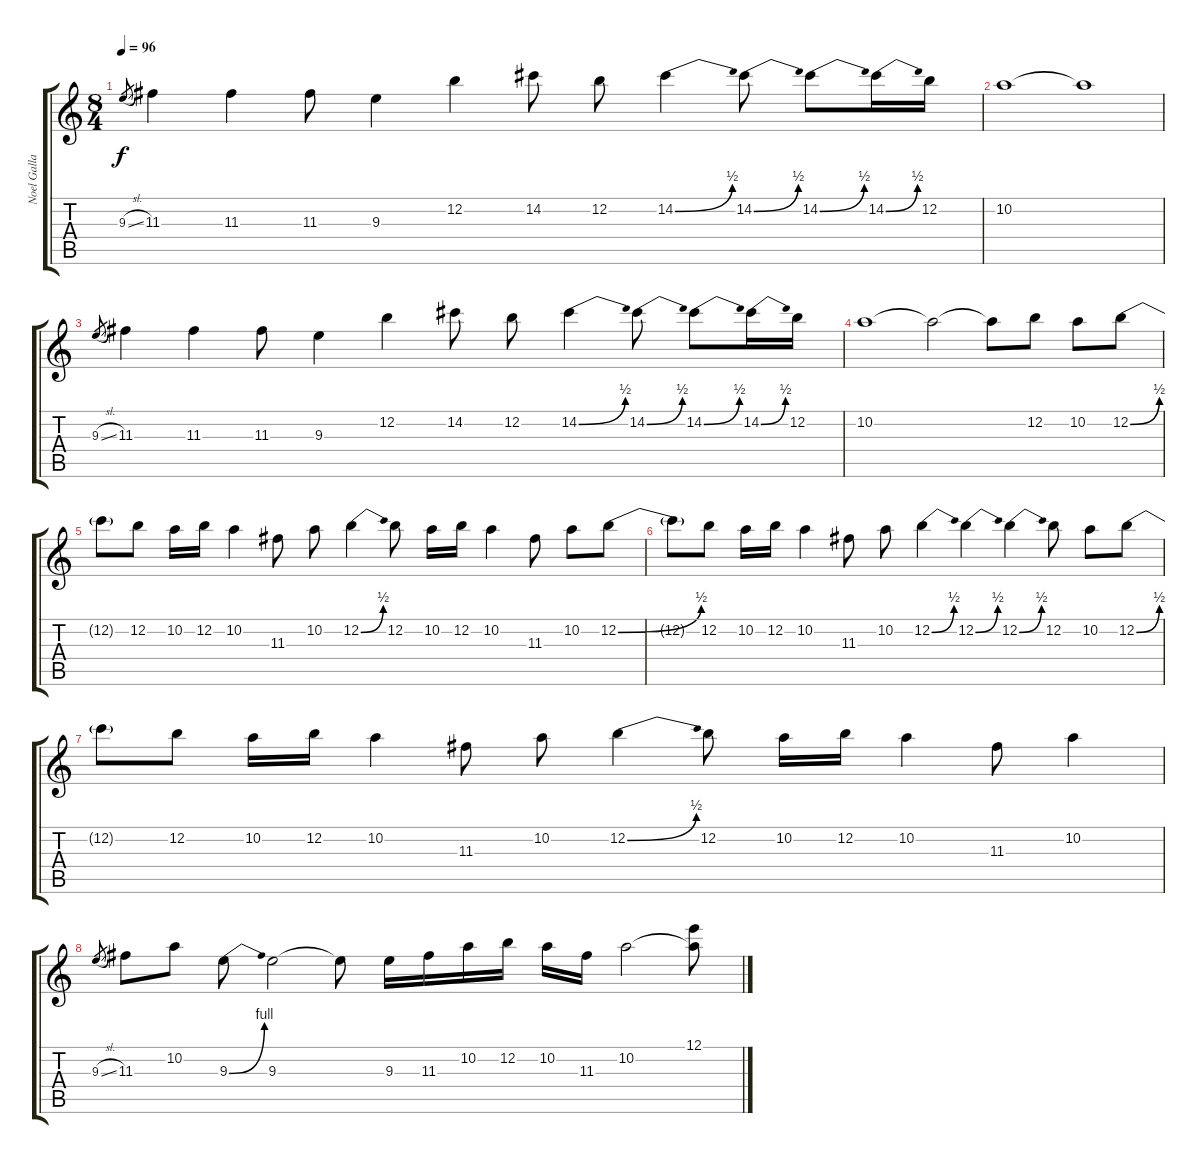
\track ("Noel Gallagher" "Noel Galla") {instrument distortionguitar}
\staff {score tabs}
\tuning (E4 B3 G3 D3 A2 E2) {hide}
\ts (8 4)
\tempo 96
\clef g2
\ks c
9.3{sl}.8{gr dy f} 11.3.4 11.3.4 11.3.8 9.3.4 12.2.4 14.2.8 12.2.8 14.2{be (bend 0 0 60 2)}.4 14.2{be (bend 0 0 60 2)}.8 14.2{be (bend 0 0 60 2)}.8 14.2{be (bend 0 0 60 2)}.16 12.2.16 |
10.2.1 10.2{t}.1 |
9.3{sl}.8{gr} 11.3.4 11.3.4 11.3.8 9.3.4 12.2.4 14.2.8 12.2.8 14.2{be (bend 0 0 60 2)}.4 14.2{be (bend 0 0 60 2)}.8 14.2{be (bend 0 0 60 2)}.8 14.2{be (bend 0 0 60 2)}.16 12.2.16 |
10.2.1 10.2{t}.2 10.2{t}.8 12.2.8 10.2.8 12.2{be (bend 0 0 60 2)}.8 |
12.2{t}.8 12.2.8 10.2.16 12.2.16 10.2.4 11.3.8 10.2.8 12.2{be (bend 0 0 60 2)}.4 12.2.8 10.2.16 12.2.16 10.2.4 11.3.8 10.2.8 12.2{be (bend 0 0 60 2)}.8 |
12.2{t}.8 12.2.8 10.2.16 12.2.16 10.2.4 11.3.8 10.2.8 12.2{be (bend 0 0 60 2)}.4 12.2{be (bend 0 0 60 2)}.4 12.2{be (bend 0 0 60 2)}.4 12.2.8 10.2.8 12.2{be (bend 0 0 60 2)}.8 |
12.2{t}.8 12.2.8 10.2.16 12.2.16 10.2.4 11.3.8 10.2.8 12.2{be (bend 0 0 60 2)}.4 12.2.8 10.2.16 12.2.16 10.2.4 11.3.8 10.2.4 |
9.3{sl}.8{gr} 11.3.8 10.2.8 9.3{be (bend 0 0 60 4)}.8 9.3.2 9.3{t}.8 9.3.16 11.3.16 10.2.16 12.2.16 10.2.16 11.3.16 10.2.2 (12.1 10.2{t}).8{volume 11}
